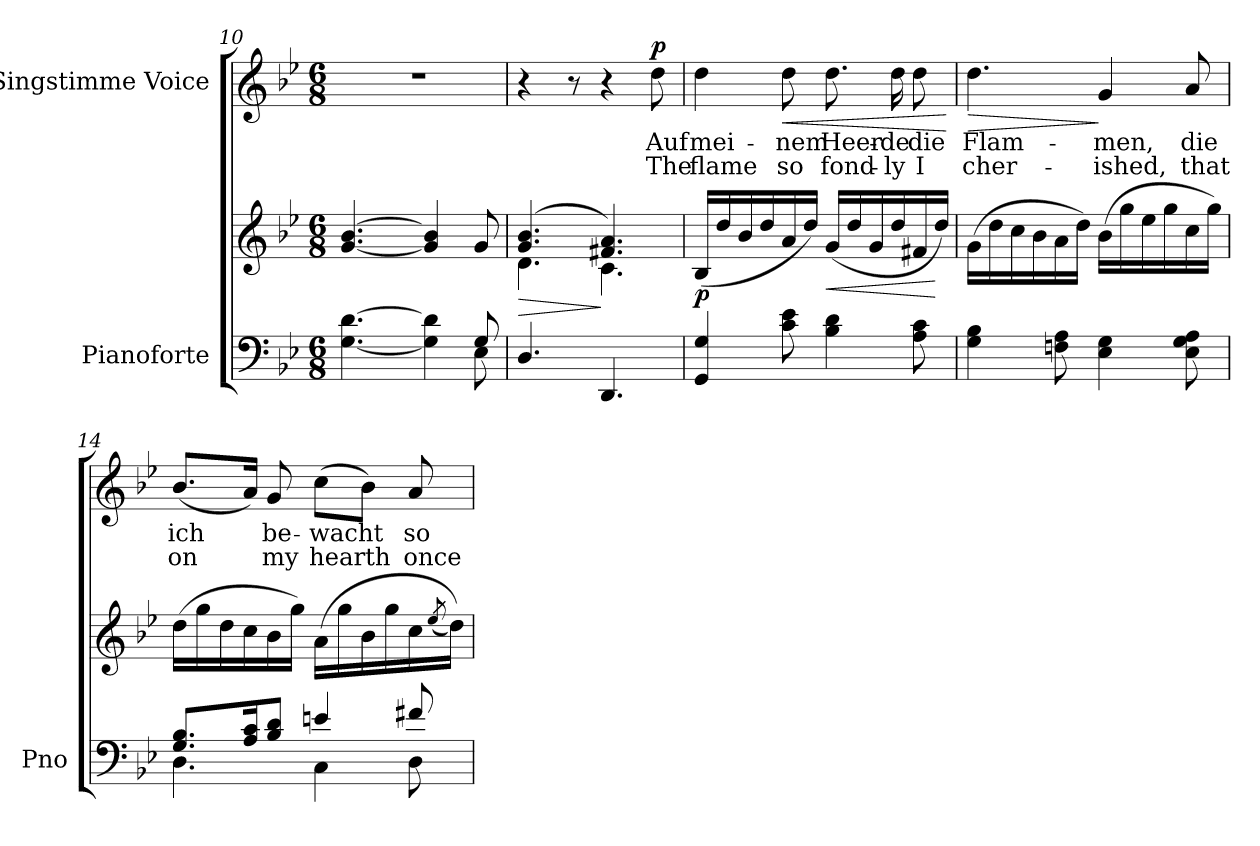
**kern	**kern	**dynam	**kern	**text	**text	**dynam
*part2	*part2	*part2	*part1	*part1	*part1	*part1
*staff3	*staff2	*staff2/3	*staff1	*staff1	*staff1	*staff1
*I"Pianoforte	*	*	*I"Singstimme Voice	*	*	*
*I'Pno	*	*	*	*	*	*
*clefF4	*clefG2	*	*clefG2	*	*	*
*k[b-e-]	*k[b-e-]	*	*k[b-e-]	*	*	*
*M6/8	*M6/8	*	*M6/8	*	*	*
=10	=10	=10	=10	=10	=10	=10
*^	*	*	*	*	*	*
[4.G\ [4.d\	8ryy	[4.g/ [4.b-/	.	2.r	.	.	.
*v	*v	*	*	*	*	*	*
4G\] 4d\]	4g/] 4b-/]	.	.	.	.	.
*^	*	*	*	*	*	*
8G/	8E-\	8g/	.	.	.	.	.
!!LO:LB:g=z
=11	=11	=11	=11	=11	=11	=11	=11
!	!	!	!LO:HP:b	!	!	!	!
*v	*v	*^	*	*	*	*	*
4.D/	(>4.g/ 4.b-/	4.d\	>	4r	.	.	.
.	.	.	.	8r	.	.	.
4.DD/	4.f#X/ 4.a/)	4.c\	]	4r	.	.	.
!	!	!	!	!	!LO:LY:b	!LO:LY:b	!LO:DY:a
.	.	.	.	8dd\	Auf	The	p
*	*v	*v	*	*	*	*	*
=12	=12	=12	=12	=12	=12	=12
!	!	!LO:DY:b	!	!LO:LY:b	!LO:LY:b	!
4GG/ 4G/	(<16B-/LL	p	4dd\	mei-	flame	.
.	16dd/	.	.	.	.	.
.	16b-/	.	.	.	.	.
.	16dd/	.	.	.	.	.
!	!	!	!	!LO:LY:b	!LO:LY:b	!LO:HP:b
8c\ 8e-\	16a/	.	8dd\	-nem	so	<
.	16dd/JJ)	.	.	.	.	.
!	!	!LO:HP:b	!	!LO:LY:b	!LO:LY:b	!
4B-\ 4d\	(<16g/LL	<	8.dd\	Heer-	fond-	.
.	16dd/	.	.	.	.	.
.	16g/	.	.	.	.	.
!	!	!	!	!LO:LY:b	!LO:LY:b	!
.	16dd/	.	16dd\	-de	-ly	.
!	!	!	!	!LO:LY:b	!LO:LY:b	!
8A\ 8c\	16f#X/	.	8dd\	die	I	.
.	16dd/JJ)	[	.	.	.	.
.	.	.	.	.	.	[
=13	=13	=13	=13	=13	=13	=13
!	!	!	!	!LO:LY:b	!LO:LY:b	!LO:HP:b
4G\ 4B-\	(>16g\LL	.	4.dd\	Flam-	cher-	>
.	16dd\	.	.	.	.	.
.	16cc\	.	.	.	.	.
.	16b-\	.	.	.	.	.
8Fn\ 8A\	16a\	.	.	.	.	.
.	16dd\JJ)	.	.	.	.	.
!	!	!	!	!LO:LY:b	!LO:LY:b	!
4E-\ 4G\	(>16b-\LL	.	4g/	-men,	-ished,	]
.	16gg\	.	.	.	.	.
.	16ee-\	.	.	.	.	.
.	16gg\	.	.	.	.	.
!	!	!	!	!LO:LY:b	!LO:LY:b	!
8E-\ 8G\ 8A\	16cc\	.	8a/	die	that	.
.	16gg\JJ)	.	.	.	.	.
=14	=14	=14	=14	=14	=14	=14
*^	*	*	*	*	*	*
!	!	!	!	!	!LO:LY:b	!LO:LY:b	!
8.G/ 8.B-/L	4.D\	(>16dd\LL	.	(<8.b-/L	ich	on	.
.	.	16gg\	.	.	.	.	.
.	.	16dd\	.	.	.	.	.
16A/ 16c/K	.	16cc\	.	16a/Jk)	.	.	.
!	!	!	!	!	!LO:LY:b	!LO:LY:b	!
8B-/ 8d/J	.	16b-\	.	8g/	be-	my	.
.	.	16gg\JJ)	.	.	.	.	.
!	!	!	!	!	!LO:LY:b	!LO:LY:b	!
4en/	4C\	(>16a\LL	.	(>8cc\L	-wacht	hearth	.
.	.	16gg\	.	.	.	.	.
.	.	16b-\	.	8b-\J)	.	.	.
.	.	16gg\	.	.	.	.	.
!	!	!	!	!	!LO:LY:b	!LO:LY:b	!
8f#X/	8D\	16cc\	.	8a/	so	once	.
.	.	(<8qee-/	.	.	.	.	.
.	.	16dd\JJ))	.	.	.	.	.
*v	*v	*	*	*	*	*	*
=	=	=	=	=	=	=
*-	*-	*-	*-	*-	*-	*-
